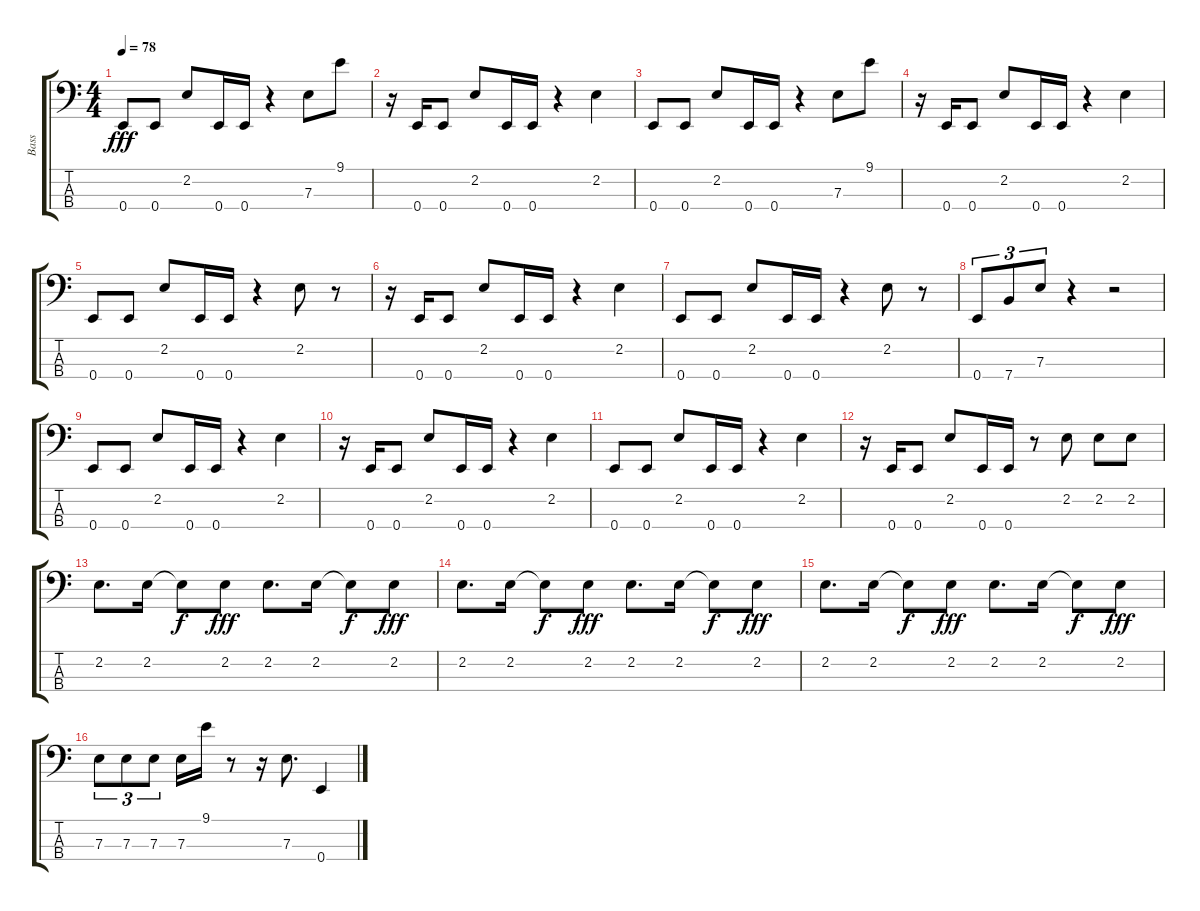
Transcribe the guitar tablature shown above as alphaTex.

\track ("Bass" "Bass") {instrument electricbassfinger}
\staff {score tabs}
\tuning (G2 D2 A1 E1) {hide}
\ts (4 4)
\tempo 78
\clef f4
\ks c
0.4.8{dy fff} 0.4.8 2.2.8 0.4.16 0.4.16 r.4 7.3.8 9.1.8 |
r.16 0.4.16 0.4.8 2.2.8 0.4.16 0.4.16 r.4 2.2.4 |
0.4.8 0.4.8 2.2.8 0.4.16 0.4.16 r.4 7.3.8 9.1.8 |
r.16 0.4.16 0.4.8 2.2.8 0.4.16 0.4.16 r.4 2.2.4 |
0.4.8 0.4.8 2.2.8 0.4.16 0.4.16 r.4 2.2.8 r.8 |
r.16 0.4.16 0.4.8 2.2.8 0.4.16 0.4.16 r.4 2.2.4 |
0.4.8 0.4.8 2.2.8 0.4.16 0.4.16 r.4 2.2.8 r.8 |
0.4.8{tu (3 2)} 7.4.8{tu (3 2)} 7.3.8{tu (3 2)} r.4 r.2 |
0.4.8 0.4.8 2.2.8 0.4.16 0.4.16 r.4 2.2.4 |
r.16 0.4.16 0.4.8 2.2.8 0.4.16 0.4.16 r.4 2.2.4 |
0.4.8 0.4.8 2.2.8 0.4.16 0.4.16 r.4 2.2.4 |
r.16 0.4.16 0.4.8 2.2.8 0.4.16 0.4.16 r.8 2.2.8 2.2.8 2.2.8 |
2.2.8{d} 2.2.16 2.2{t}.8{dy f} 2.2.8{dy fff} 2.2.8{d} 2.2.16 2.2{t}.8{dy f} 2.2.8{dy fff} |
2.2.8{d} 2.2.16 2.2{t}.8{dy f} 2.2.8{dy fff} 2.2.8{d} 2.2.16 2.2{t}.8{dy f} 2.2.8{dy fff} |
2.2.8{d} 2.2.16 2.2{t}.8{dy f} 2.2.8{dy fff} 2.2.8{d} 2.2.16 2.2{t}.8{dy f} 2.2.8{dy fff} |
7.3.8{tu (3 2)} 7.3.8{tu (3 2)} 7.3.8{tu (3 2)} 7.3.16 9.1.16 r.8 r.16 7.3.8{d} 0.4.4
